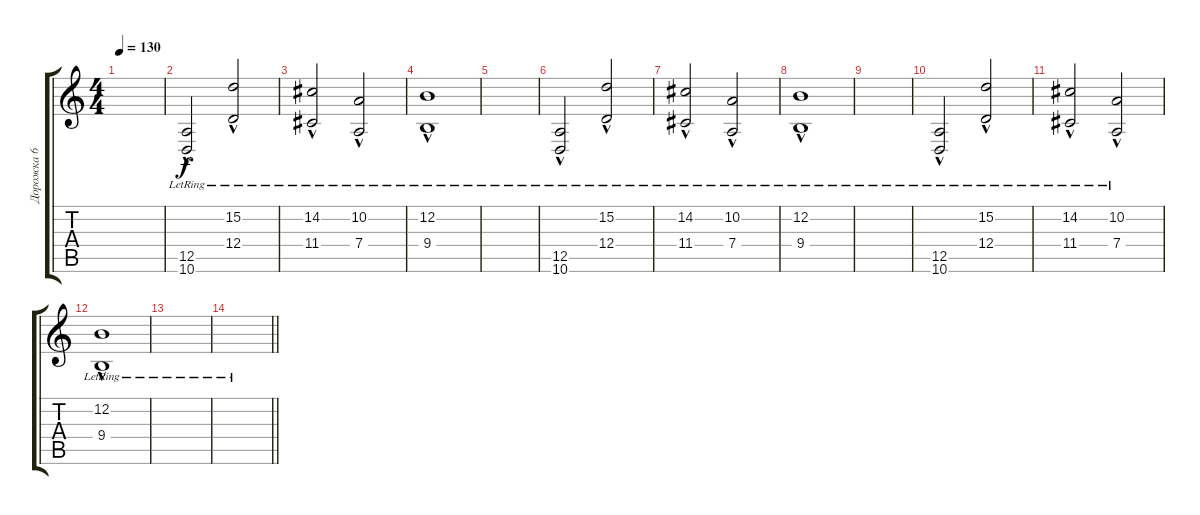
\track ("Дорожка 6" "Дорожка 6") {instrument acousticgrandpiano}
\staff {score tabs}
\tuning (E4 B3 G3 D3 A2 E2) {hide}
\ts (4 4)
\tempo 130
\clef g2
\ks c
|
(12.5{hac lr} 10.6{hac lr}).2 (15.2{hac lr} 12.4{hac lr}).2 |
(14.2{hac lr} 11.4{hac lr}).2 (10.2{hac lr} 7.4{hac lr}).2 |
(12.2{hac lr} 9.4{hac lr}).1 |
|
(12.5{hac lr} 10.6{hac lr}).2 (15.2{hac lr} 12.4{hac lr}).2 |
(14.2{hac lr} 11.4{hac lr}).2 (10.2{hac lr} 7.4{hac lr}).2 |
(12.2{hac lr} 9.4{hac lr}).1 |
|
(12.5{hac lr} 10.6{hac lr}).2 (15.2{hac lr} 12.4{hac lr}).2 |
(14.2{hac lr} 11.4{hac lr}).2 (10.2{hac lr} 7.4{hac lr}).2 |
(12.2{hac lr} 9.4{hac lr}).1 |
|
\barLineRight lightlight
